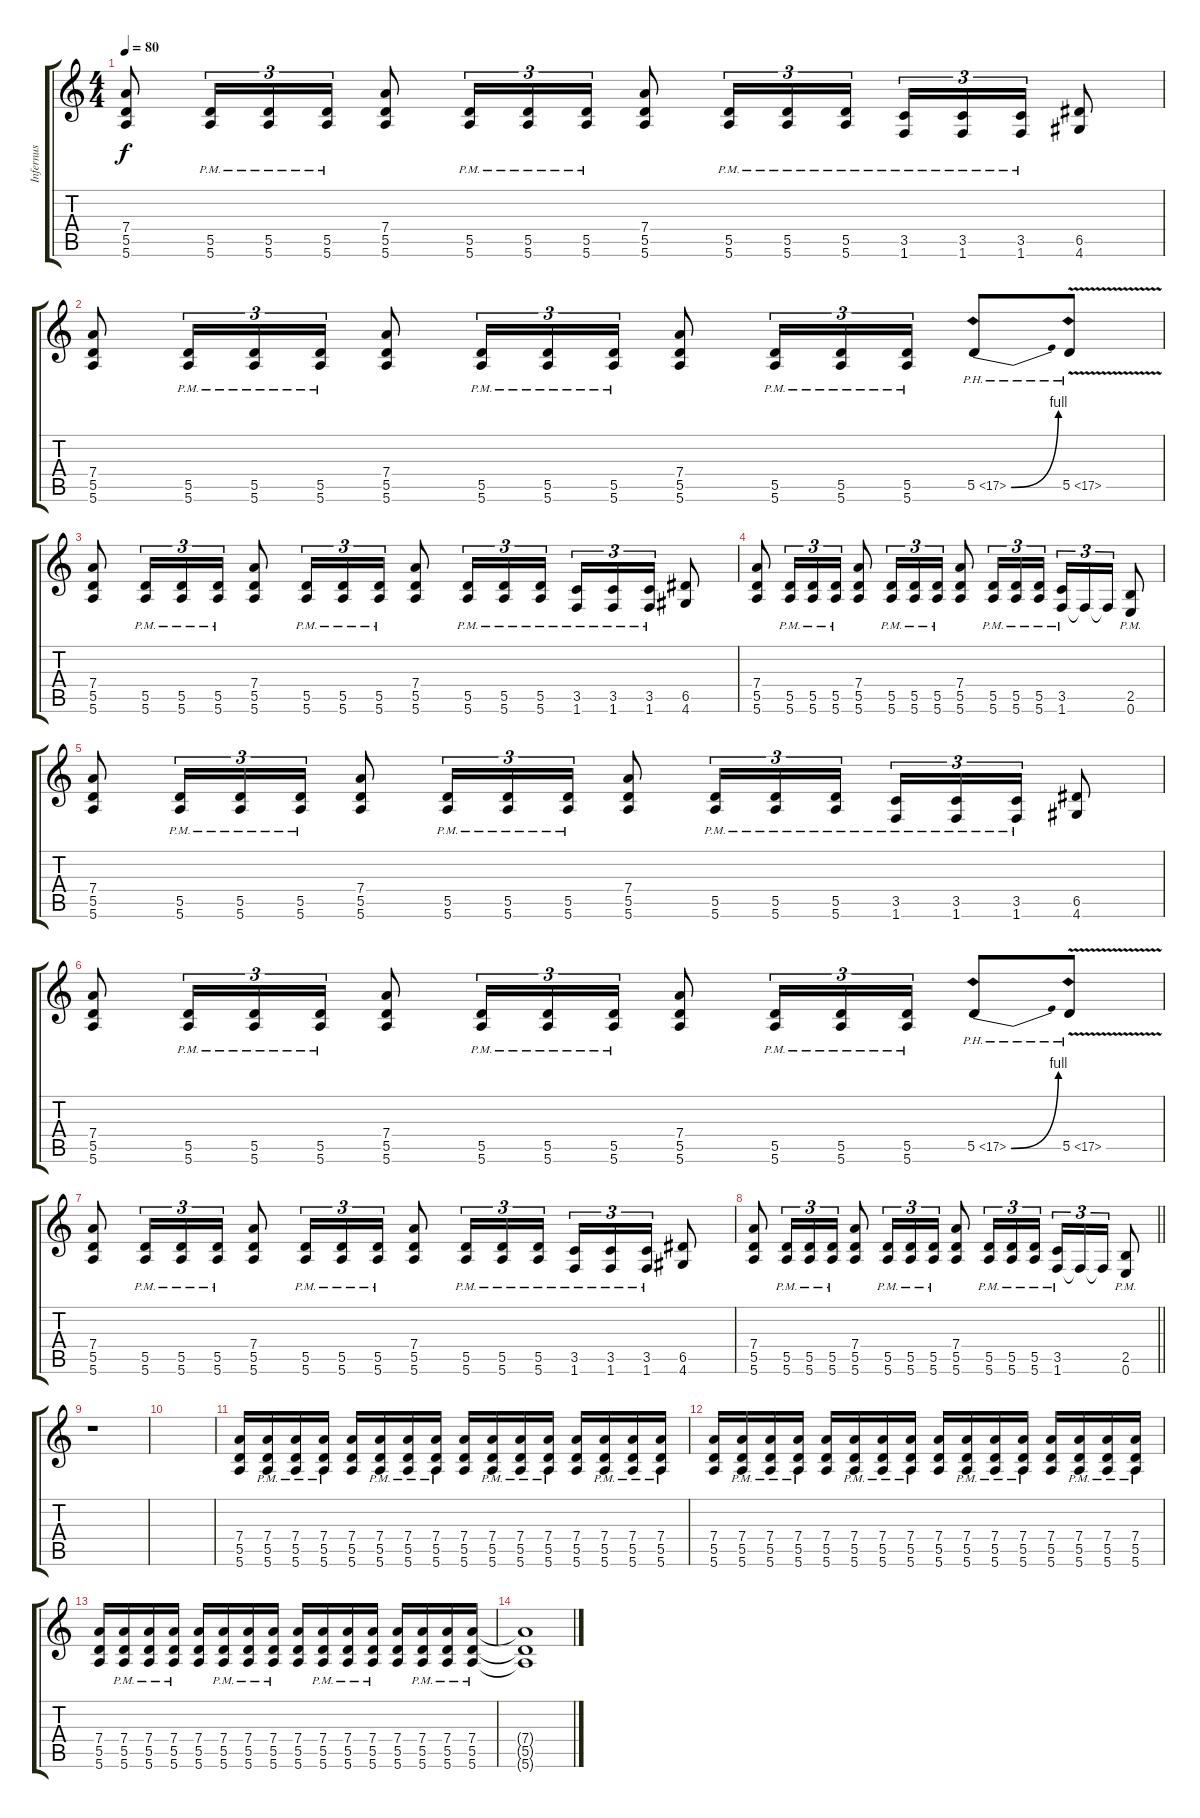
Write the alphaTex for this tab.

\track ("Infernus" "Infernus") {instrument distortionguitar}
\staff {score tabs}
\tuning (E4 B3 G3 D3 A2 E2) {hide}
\ts (4 4)
\tempo 80
\clef g2
\ks c
(7.4 5.5 5.6).8{dy f} (5.5{pm} 5.6{pm}).16{tu (3 2)} (5.5{pm} 5.6{pm}).16{tu (3 2)} (5.5{pm} 5.6{pm}).16{tu (3 2)} (7.4 5.5 5.6).8 (5.5{pm} 5.6{pm}).16{tu (3 2)} (5.5{pm} 5.6{pm}).16{tu (3 2)} (5.5{pm} 5.6{pm}).16{tu (3 2)} (7.4 5.5 5.6).8 (5.5{pm} 5.6{pm}).16{tu (3 2)} (5.5{pm} 5.6{pm}).16{tu (3 2)} (5.5{pm} 5.6{pm}).16{tu (3 2)} (3.5{pm} 1.6{pm}).16{tu (3 2)} (3.5{pm} 1.6{pm}).16{tu (3 2)} (3.5{pm} 1.6{pm}).16{tu (3 2)} (6.5 4.6).8 |
(7.4 5.5 5.6).8 (5.5{pm} 5.6{pm}).16{tu (3 2)} (5.5{pm} 5.6{pm}).16{tu (3 2)} (5.5{pm} 5.6{pm}).16{tu (3 2)} (7.4 5.5 5.6).8 (5.5{pm} 5.6{pm}).16{tu (3 2)} (5.5{pm} 5.6{pm}).16{tu (3 2)} (5.5{pm} 5.6{pm}).16{tu (3 2)} (7.4 5.5 5.6).8 (5.5{pm} 5.6{pm}).16{tu (3 2)} (5.5{pm} 5.6{pm}).16{tu (3 2)} (5.5{pm} 5.6{pm}).16{tu (3 2)} 5.5{be (bend 0 0 60 4) ph 12}.8 5.5{ph 12 v}.8 |
(7.4 5.5 5.6).8 (5.5{pm} 5.6{pm}).16{tu (3 2)} (5.5{pm} 5.6{pm}).16{tu (3 2)} (5.5{pm} 5.6{pm}).16{tu (3 2)} (7.4 5.5 5.6).8 (5.5{pm} 5.6{pm}).16{tu (3 2)} (5.5{pm} 5.6{pm}).16{tu (3 2)} (5.5{pm} 5.6{pm}).16{tu (3 2)} (7.4 5.5 5.6).8 (5.5{pm} 5.6{pm}).16{tu (3 2)} (5.5{pm} 5.6{pm}).16{tu (3 2)} (5.5{pm} 5.6{pm}).16{tu (3 2)} (3.5{pm} 1.6{pm}).16{tu (3 2)} (3.5{pm} 1.6{pm}).16{tu (3 2)} (3.5{pm} 1.6{pm}).16{tu (3 2)} (6.5 4.6).8 |
(7.4 5.5 5.6).8 (5.5{pm} 5.6{pm}).16{tu (3 2)} (5.5{pm} 5.6{pm}).16{tu (3 2)} (5.5{pm} 5.6{pm}).16{tu (3 2)} (7.4 5.5 5.6).8 (5.5{pm} 5.6{pm}).16{tu (3 2)} (5.5{pm} 5.6{pm}).16{tu (3 2)} (5.5{pm} 5.6{pm}).16{tu (3 2)} (7.4 5.5 5.6).8 (5.5{pm} 5.6{pm}).16{tu (3 2)} (5.5{pm} 5.6{pm}).16{tu (3 2)} (5.5{pm} 5.6{pm}).16{tu (3 2)} (3.5{pm} 1.6{pm}).16{tu (3 2)} 1.6{t}.16{tu (3 2)} 1.6{t}.16{tu (3 2)} (2.5{pm} 0.6{pm}).8 |
(7.4 5.5 5.6).8 (5.5{pm} 5.6{pm}).16{tu (3 2)} (5.5{pm} 5.6{pm}).16{tu (3 2)} (5.5{pm} 5.6{pm}).16{tu (3 2)} (7.4 5.5 5.6).8 (5.5{pm} 5.6{pm}).16{tu (3 2)} (5.5{pm} 5.6{pm}).16{tu (3 2)} (5.5{pm} 5.6{pm}).16{tu (3 2)} (7.4 5.5 5.6).8 (5.5{pm} 5.6{pm}).16{tu (3 2)} (5.5{pm} 5.6{pm}).16{tu (3 2)} (5.5{pm} 5.6{pm}).16{tu (3 2)} (3.5{pm} 1.6{pm}).16{tu (3 2)} (3.5{pm} 1.6{pm}).16{tu (3 2)} (3.5{pm} 1.6{pm}).16{tu (3 2)} (6.5 4.6).8 |
(7.4 5.5 5.6).8 (5.5{pm} 5.6{pm}).16{tu (3 2)} (5.5{pm} 5.6{pm}).16{tu (3 2)} (5.5{pm} 5.6{pm}).16{tu (3 2)} (7.4 5.5 5.6).8 (5.5{pm} 5.6{pm}).16{tu (3 2)} (5.5{pm} 5.6{pm}).16{tu (3 2)} (5.5{pm} 5.6{pm}).16{tu (3 2)} (7.4 5.5 5.6).8 (5.5{pm} 5.6{pm}).16{tu (3 2)} (5.5{pm} 5.6{pm}).16{tu (3 2)} (5.5{pm} 5.6{pm}).16{tu (3 2)} 5.5{be (bend 0 0 60 4) ph 12}.8 5.5{ph 12 v}.8 |
(7.4 5.5 5.6).8 (5.5{pm} 5.6{pm}).16{tu (3 2)} (5.5{pm} 5.6{pm}).16{tu (3 2)} (5.5{pm} 5.6{pm}).16{tu (3 2)} (7.4 5.5 5.6).8 (5.5{pm} 5.6{pm}).16{tu (3 2)} (5.5{pm} 5.6{pm}).16{tu (3 2)} (5.5{pm} 5.6{pm}).16{tu (3 2)} (7.4 5.5 5.6).8 (5.5{pm} 5.6{pm}).16{tu (3 2)} (5.5{pm} 5.6{pm}).16{tu (3 2)} (5.5{pm} 5.6{pm}).16{tu (3 2)} (3.5{pm} 1.6{pm}).16{tu (3 2)} (3.5{pm} 1.6{pm}).16{tu (3 2)} (3.5{pm} 1.6{pm}).16{tu (3 2)} (6.5 4.6).8 |
\barLineRight lightlight
(7.4 5.5 5.6).8 (5.5{pm} 5.6{pm}).16{tu (3 2)} (5.5{pm} 5.6{pm}).16{tu (3 2)} (5.5{pm} 5.6{pm}).16{tu (3 2)} (7.4 5.5 5.6).8 (5.5{pm} 5.6{pm}).16{tu (3 2)} (5.5{pm} 5.6{pm}).16{tu (3 2)} (5.5{pm} 5.6{pm}).16{tu (3 2)} (7.4 5.5 5.6).8 (5.5{pm} 5.6{pm}).16{tu (3 2)} (5.5{pm} 5.6{pm}).16{tu (3 2)} (5.5{pm} 5.6{pm}).16{tu (3 2)} (3.5{pm} 1.6{pm}).16{tu (3 2)} 1.6{t}.16{tu (3 2)} 1.6{t}.16{tu (3 2)} (2.5{pm} 0.6{pm}).8 |
r.1 |
|
(7.4 5.5 5.6).16 (7.4{pm} 5.5{pm} 5.6{pm}).16 (7.4{pm} 5.5{pm} 5.6{pm}).16 (7.4{pm} 5.5{pm} 5.6{pm}).16 (7.4 5.5 5.6).16 (7.4{pm} 5.5{pm} 5.6{pm}).16 (7.4{pm} 5.5{pm} 5.6{pm}).16 (7.4{pm} 5.5{pm} 5.6{pm}).16 (7.4 5.5 5.6).16 (7.4{pm} 5.5{pm} 5.6{pm}).16 (7.4{pm} 5.5{pm} 5.6{pm}).16 (7.4{pm} 5.5{pm} 5.6{pm}).16 (7.4 5.5 5.6).16 (7.4{pm} 5.5{pm} 5.6{pm}).16 (7.4{pm} 5.5{pm} 5.6{pm}).16 (7.4{pm} 5.5{pm} 5.6{pm}).16 |
(7.4 5.5 5.6).16 (7.4{pm} 5.5{pm} 5.6{pm}).16 (7.4{pm} 5.5{pm} 5.6{pm}).16 (7.4{pm} 5.5{pm} 5.6{pm}).16 (7.4 5.5 5.6).16 (7.4{pm} 5.5{pm} 5.6{pm}).16 (7.4{pm} 5.5{pm} 5.6{pm}).16 (7.4{pm} 5.5{pm} 5.6{pm}).16 (7.4 5.5 5.6).16 (7.4{pm} 5.5{pm} 5.6{pm}).16 (7.4{pm} 5.5{pm} 5.6{pm}).16 (7.4{pm} 5.5{pm} 5.6{pm}).16 (7.4 5.5 5.6).16 (7.4{pm} 5.5{pm} 5.6{pm}).16 (7.4{pm} 5.5{pm} 5.6{pm}).16 (7.4{pm} 5.5{pm} 5.6{pm}).16 |
(7.4 5.5 5.6).16 (7.4{pm} 5.5{pm} 5.6{pm}).16 (7.4{pm} 5.5{pm} 5.6{pm}).16 (7.4{pm} 5.5{pm} 5.6{pm}).16 (7.4 5.5 5.6).16 (7.4{pm} 5.5{pm} 5.6{pm}).16 (7.4{pm} 5.5{pm} 5.6{pm}).16 (7.4{pm} 5.5{pm} 5.6{pm}).16 (7.4 5.5 5.6).16 (7.4{pm} 5.5{pm} 5.6{pm}).16 (7.4{pm} 5.5{pm} 5.6{pm}).16 (7.4{pm} 5.5{pm} 5.6{pm}).16 (7.4 5.5 5.6).16 (7.4{pm} 5.5{pm} 5.6{pm}).16 (7.4{pm} 5.5{pm} 5.6{pm}).16 (7.4{pm} 5.5{pm} 5.6{pm}).16 |
(7.4{t} 5.5{t} 5.6{t}).1
